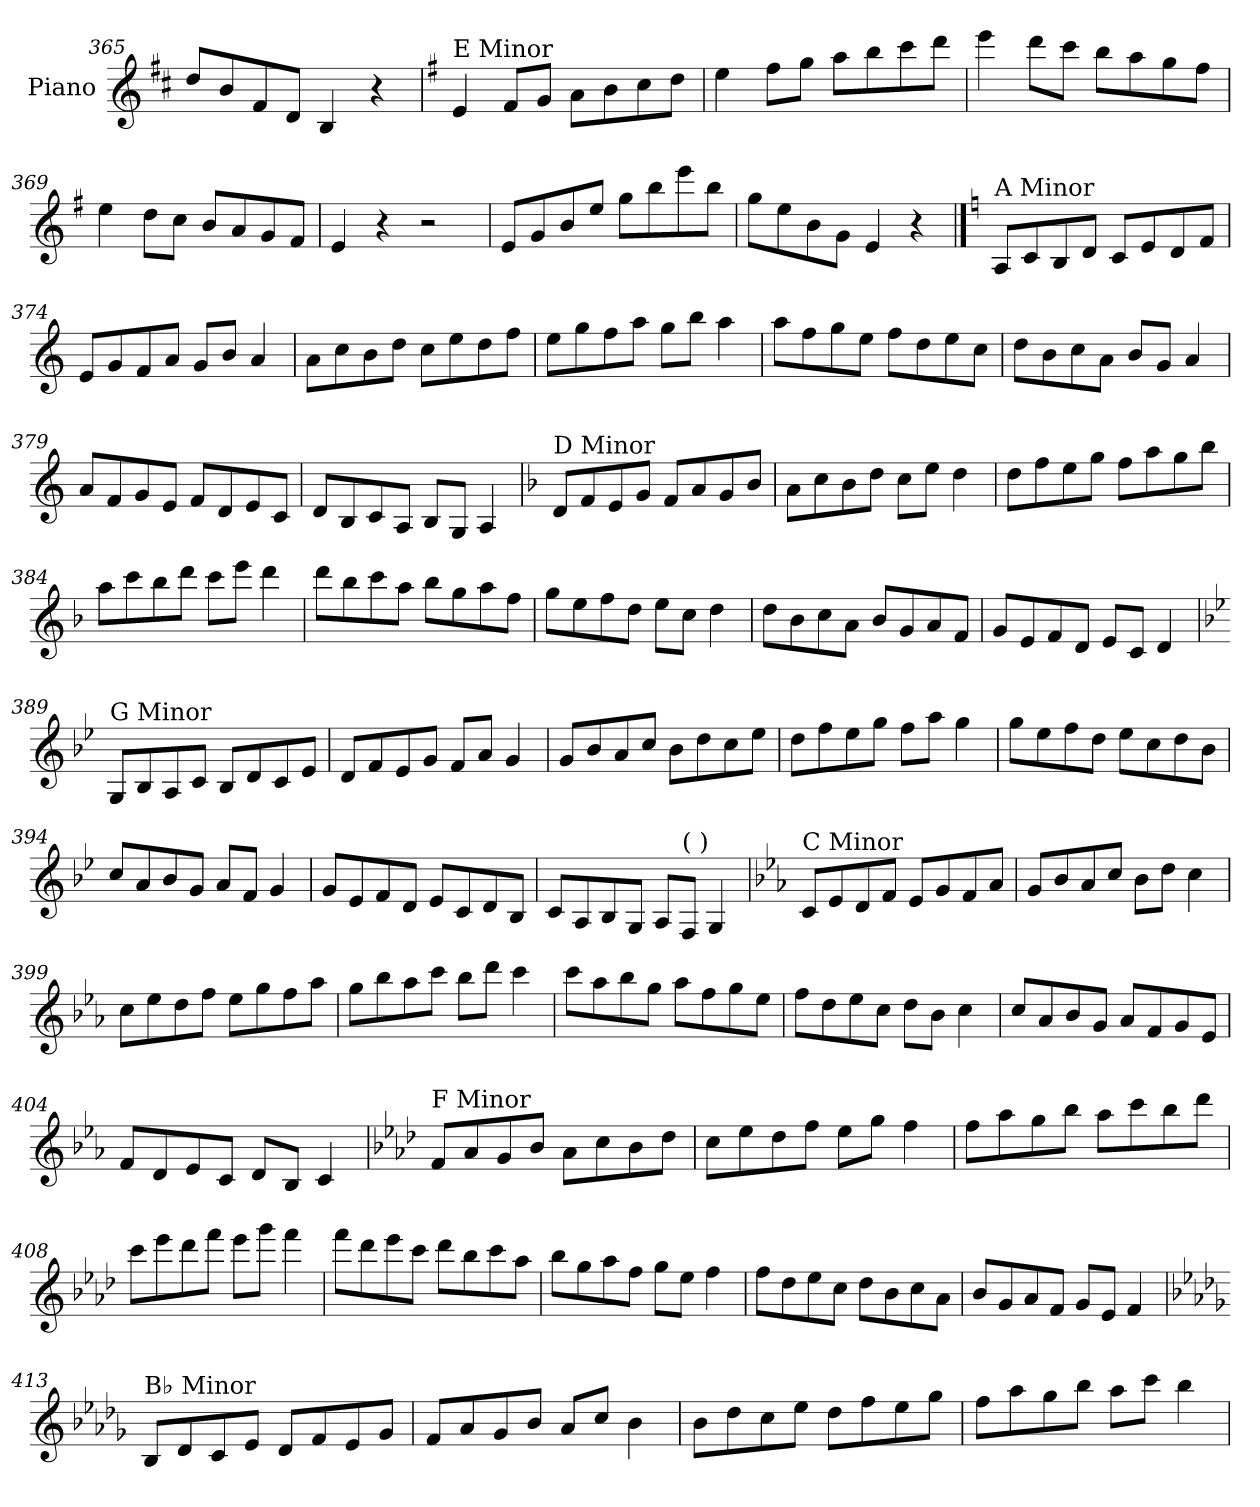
**kern
*part1
*staff1
*I"Piano
*I'Pno.
*clefG2
*k[f#c#]
=365
8dd/L
8b/
8f#/
8d/J
4B/
4r
!!LO:LB:g=z
=366
*k[f#]
!LO:TX:a:t=E Minor
4e/
8f#/L
8g/J
8a\L
8b\
8cc\
8dd\J
=367
4ee\
8ff#\L
8gg\J
8aa\L
8bb\
8ccc\
8ddd\J
=368
4eee\
8ddd\L
8ccc\J
8bb\L
8aa\
8gg\
8ff#\J
=369
4ee\
8dd\L
8cc\J
8b/L
8a/
8g/
8f#/J
=370
4e/
4r
2r
=371
8e/L
8g/
8b/
8ee/J
8gg\L
8bb\
8eee\
8bb\J
=372
8gg\L
8ee\
8b\
8g\J
4e/
4r
!!LO:PB:g=z
==373
*k[]
!LO:TX:a:t=A Minor
8A/L
8c/
8B/
8d/J
8c/L
8e/
8d/
8f/J
=374
8e/L
8g/
8f/
8a/J
8g/L
8b/J
4a/
=375
8a\L
8cc\
8b\
8dd\J
8cc\L
8ee\
8dd\
8ff\J
=376
8ee\L
8gg\
8ff\
8aa\J
8gg\L
8bb\J
4aa\
!!LO:LB:g=z
=377
8aa\L
8ff\
8gg\
8ee\J
8ff\L
8dd\
8ee\
8cc\J
=378
8dd\L
8b\
8cc\
8a\J
8b/L
8g/J
4a/
=379
8a/L
8f/
8g/
8e/J
8f/L
8d/
8e/
8c/J
=380
8d/L
8B/
8c/
8A/J
8B/L
8G/J
4A/
!!LO:LB:g=z
=381
*k[b-]
!LO:TX:a:t=D Minor
8d/L
8f/
8e/
8g/J
8f/L
8a/
8g/
8b-/J
=382
8a\L
8cc\
8b-\
8dd\J
8cc\L
8ee\J
4dd\
=383
8dd\L
8ff\
8ee\
8gg\J
8ff\L
8aa\
8gg\
8bb-\J
=384
8aa\L
8ccc\
8bb-\
8ddd\J
8ccc\L
8eee\J
4ddd\
!!LO:LB:g=z
=385
8ddd\L
8bb-\
8ccc\
8aa\J
8bb-\L
8gg\
8aa\
8ff\J
=386
8gg\L
8ee\
8ff\
8dd\J
8ee\L
8cc\J
4dd\
=387
8dd\L
8b-\
8cc\
8a\J
8b-/L
8g/
8a/
8f/J
=388
8g/L
8e/
8f/
8d/J
8e/L
8c/J
4d/
!!LO:LB:g=z
=389
*k[b-e-]
!LO:TX:a:t=G Minor
8G/L
8B-/
8A/
8c/J
8B-/L
8d/
8c/
8e-/J
=390
8d/L
8f/
8e-/
8g/J
8f/L
8a/J
4g/
=391
8g/L
8b-/
8a/
8cc/J
8b-\L
8dd\
8cc\
8ee-\J
=392
8dd\L
8ff\
8ee-\
8gg\J
8ff\L
8aa\J
4gg\
!!LO:LB:g=z
=393
8gg\L
8ee-\
8ff\
8dd\J
8ee-\L
8cc\
8dd\
8b-\J
=394
8cc/L
8a/
8b-/
8g/J
8a/L
8f/J
4g/
=395
8g/L
8e-/
8f/
8d/J
8e-/L
8c/
8d/
8B-/J
=396
8c/L
8A/
8B-/
8G/J
8A/L
!LO:TX:a:t=(    )
8F/J
4G/
!!LO:LB:g=z
=397
*k[b-e-a-]
!LO:TX:a:t=C Minor
8c/L
8e-/
8d/
8f/J
8e-/L
8g/
8f/
8a-/J
=398
8g/L
8b-/
8a-/
8cc/J
8b-\L
8dd\J
4cc\
=399
8cc\L
8ee-\
8dd\
8ff\J
8ee-\L
8gg\
8ff\
8aa-\J
=400
8gg\L
8bb-\
8aa-\
8ccc\J
8bb-\L
8ddd\J
4ccc\
!!LO:LB:g=z
=401
8ccc\L
8aa-\
8bb-\
8gg\J
8aa-\L
8ff\
8gg\
8ee-\J
=402
8ff\L
8dd\
8ee-\
8cc\J
8dd\L
8b-\J
4cc\
=403
8cc/L
8a-/
8b-/
8g/J
8a-/L
8f/
8g/
8e-/J
=404
8f/L
8d/
8e-/
8c/J
8d/L
8B-/J
4c/
!!LO:PB:g=z
=405
*k[b-e-a-d-]
!LO:TX:a:t=F Minor
8f/L
8a-/
8g/
8b-/J
8a-\L
8cc\
8b-\
8dd-\J
=406
8cc\L
8ee-\
8dd-\
8ff\J
8ee-\L
8gg\J
4ff\
=407
8ff\L
8aa-\
8gg\
8bb-\J
8aa-\L
8ccc\
8bb-\
8ddd-\J
=408
8ccc\L
8eee-\
8ddd-\
8fff\J
8eee-\L
8ggg\J
4fff\
!!LO:LB:g=z
=409
8fff\L
8ddd-\
8eee-\
8ccc\J
8ddd-\L
8bb-\
8ccc\
8aa-\J
=410
8bb-\L
8gg\
8aa-\
8ff\J
8gg\L
8ee-\J
4ff\
=411
8ff\L
8dd-\
8ee-\
8cc\J
8dd-\L
8b-\
8cc\
8a-\J
=412
8b-/L
8g/
8a-/
8f/J
8g/L
8e-/J
4f/
!!LO:LB:g=z
=413
*k[b-e-a-d-g-]
!LO:TX:a:t=B♭ Minor
8B-/L
8d-/
8c/
8e-/J
8d-/L
8f/
8e-/
8g-/J
=414
8f/L
8a-/
8g-/
8b-/J
8a-/L
8cc/J
4b-\
=415
8b-\L
8dd-\
8cc\
8ee-\J
8dd-\L
8ff\
8ee-\
8gg-\J
=416
8ff\L
8aa-\
8gg-\
8bb-\J
8aa-\L
8ccc\J
4bb-\
=
*-
